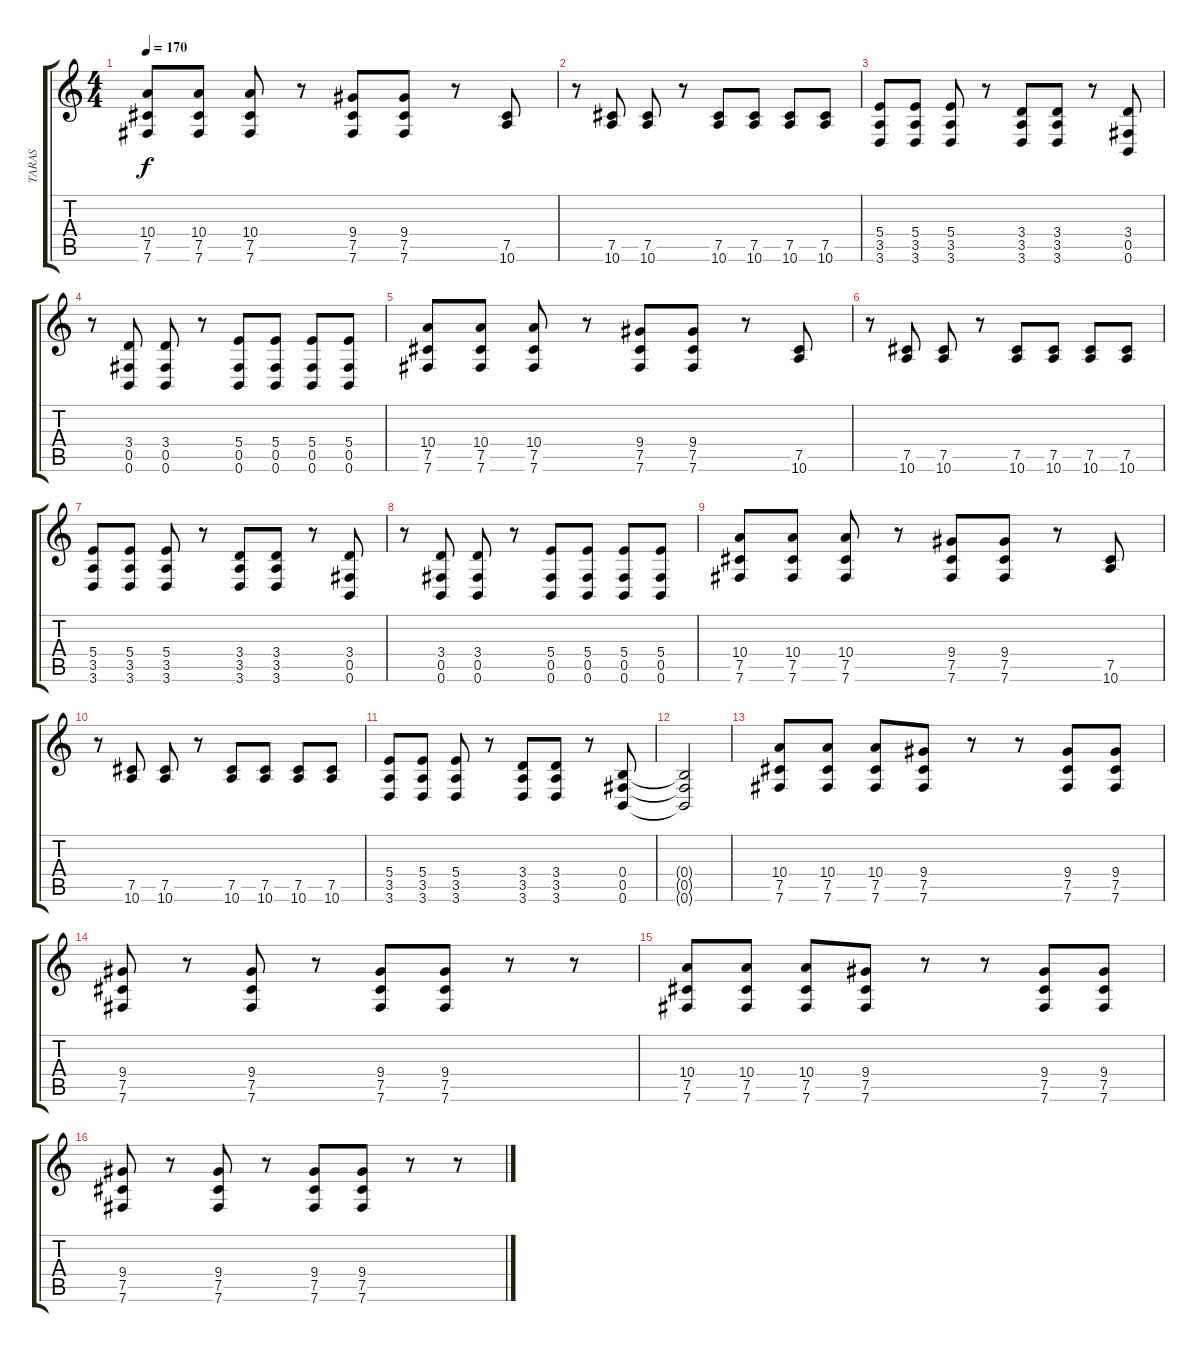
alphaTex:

\track ("TARAS" "TARAS") {instrument overdrivenguitar}
\staff {score tabs}
\tuning (Db4 Ab3 E3 B2 Gb2 B1) {hide}
\ts (4 4)
\tempo 170
\clef g2
\ks c
(10.4 7.5 7.6).8{dy f} (10.4 7.5 7.6).8 (10.4 7.5 7.6).8 r.8 (9.4 7.5 7.6).8 (9.4 7.5 7.6).8 r.8 (7.5 10.6).8 |
r.8 (7.5 10.6).8 (7.5 10.6).8 r.8 (7.5 10.6).8 (7.5 10.6).8 (7.5 10.6).8 (7.5 10.6).8 |
(5.4 3.5 3.6).8 (5.4 3.5 3.6).8 (5.4 3.5 3.6).8 r.8 (3.4 3.5 3.6).8 (3.4 3.5 3.6).8 r.8 (3.4 0.5 0.6).8 |
r.8 (3.4 0.5 0.6).8 (3.4 0.5 0.6).8 r.8 (5.4 0.5 0.6).8 (5.4 0.5 0.6).8 (5.4 0.5 0.6).8 (5.4 0.5 0.6).8 |
(10.4 7.5 7.6).8 (10.4 7.5 7.6).8 (10.4 7.5 7.6).8 r.8 (9.4 7.5 7.6).8 (9.4 7.5 7.6).8 r.8 (7.5 10.6).8 |
r.8 (7.5 10.6).8 (7.5 10.6).8 r.8 (7.5 10.6).8 (7.5 10.6).8 (7.5 10.6).8 (7.5 10.6).8 |
(5.4 3.5 3.6).8 (5.4 3.5 3.6).8 (5.4 3.5 3.6).8 r.8 (3.4 3.5 3.6).8 (3.4 3.5 3.6).8 r.8 (3.4 0.5 0.6).8 |
r.8 (3.4 0.5 0.6).8 (3.4 0.5 0.6).8 r.8 (5.4 0.5 0.6).8 (5.4 0.5 0.6).8 (5.4 0.5 0.6).8 (5.4 0.5 0.6).8 |
(10.4 7.5 7.6).8 (10.4 7.5 7.6).8 (10.4 7.5 7.6).8 r.8 (9.4 7.5 7.6).8 (9.4 7.5 7.6).8 r.8 (7.5 10.6).8 |
r.8 (7.5 10.6).8 (7.5 10.6).8 r.8 (7.5 10.6).8 (7.5 10.6).8 (7.5 10.6).8 (7.5 10.6).8 |
(5.4 3.5 3.6).8 (5.4 3.5 3.6).8 (5.4 3.5 3.6).8 r.8 (3.4 3.5 3.6).8 (3.4 3.5 3.6).8 r.8 (0.4 0.5 0.6).8 |
(0.4{t} 0.5{t} 0.6{t}).2 |
(10.4 7.5 7.6).8{instrument overdrivenguitar} (10.4 7.5 7.6).8 (10.4 7.5 7.6).8 (9.4 7.5 7.6).8 r.8 r.8 (9.4 7.5 7.6).8 (9.4 7.5 7.6).8 |
(9.4 7.5 7.6).8 r.8 (9.4 7.5 7.6).8 r.8 (9.4 7.5 7.6).8 (9.4 7.5 7.6).8 r.8 r.8 |
(10.4 7.5 7.6).8 (10.4 7.5 7.6).8 (10.4 7.5 7.6).8 (9.4 7.5 7.6).8 r.8 r.8 (9.4 7.5 7.6).8 (9.4 7.5 7.6).8 |
(9.4 7.5 7.6).8 r.8 (9.4 7.5 7.6).8 r.8 (9.4 7.5 7.6).8 (9.4 7.5 7.6).8 r.8 r.8
